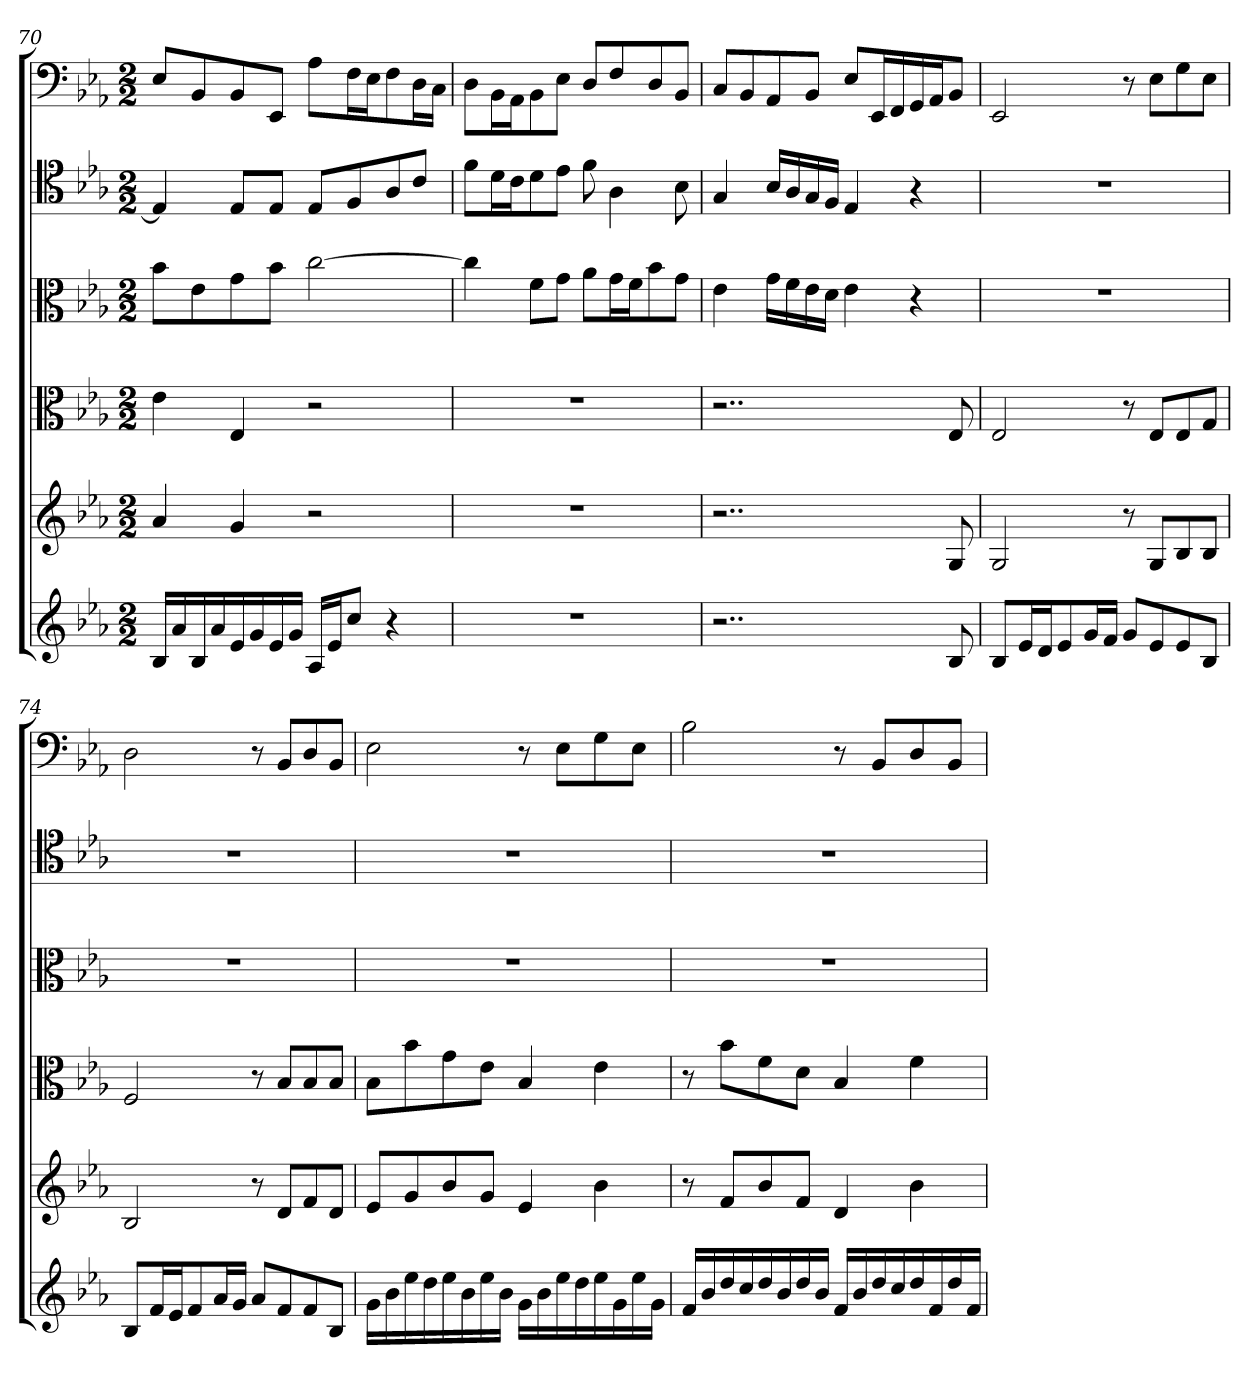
**kern	**kern	**kern	**kern	**kern	**kern
*part6	*part5	*part4	*part3	*part2	*part1
*staff6	*staff5	*staff4	*staff3	*staff2	*staff1
*	*	*clefC3	*clefC3	*clefC4	*clefF4
*k[b-e-a-]	*k[b-e-a-]	*k[b-e-a-]	*k[b-e-a-]	*k[b-e-a-]	*k[b-e-a-]
*E-:	*E-:	*E-:	*E-:	*E-:	*E-:
*M2/2	*M2/2	*M2/2	*M2/2	*M2/2	*M2/2
=70	=70	=70	=70	=70	=70
16B-LL	4a-	4e-	8b-\L	4E-]	8E-/L
16a-	.	.	.	.	.
16B-	.	.	8e-\	.	8BB-/
16a-	.	.	.	.	.
16e-	4g	4E-	8g\	8E-/L	8BB-/
16g	.	.	.	.	.
16e-	.	.	8b-\J	8E-/J	8EE-/J
16gJJ	.	.	.	.	.
16A-LL	2r	2r	[2cc	8E-/L	8A-\L
16e-J	.	.	.	.	.
8ccJ	.	.	.	8F/	16F\L
.	.	.	.	.	16E-\J
4r	.	.	.	8A-/	8F\
.	.	.	.	8c/J	16D\L
.	.	.	.	.	16C\JJ
=71	=71	=71	=71	=71	=71
1r	1r	1r	4cc]	8f\L	8D\L
.	.	.	.	16d\L	16BB-\L
.	.	.	.	16c\J	16AA-\J
.	.	.	8f\L	8d\	8BB-\
.	.	.	8g\J	8e-\J	8E-\J
.	.	.	8a-\L	8f	8D/L
.	.	.	16g\L	4A-	8F/
.	.	.	16f\J	.	.
.	.	.	8b-\	.	8D/
.	.	.	8g\J	8B-	8BB-/J
=72	=72	=72	=72	=72	=72
2..r	2..r	2..r	4e-	4G	8C/L
.	.	.	.	.	8BB-/
.	.	.	16g\LL	16B-/LL	8AA-/
.	.	.	16f\	16A-/	.
.	.	.	16e-\	16G/	8BB-/J
.	.	.	16d\JJ	16F/JJ	.
.	.	.	4e-	4E-	8E-/L
.	.	.	.	.	16EE-/L
.	.	.	.	.	16FF/
.	.	.	4r	4r	16GG/
.	.	.	.	.	16AA-/J
8B-	8G	8E-	.	.	8BB-/J
=73	=73	=73	=73	=73	=73
8B-L	2G	2E-	1r	1r	2EE-
16e-L	.	.	.	.	.
16dJ	.	.	.	.	.
8e-	.	.	.	.	.
16gL	.	.	.	.	.
16fJJ	.	.	.	.	.
8gL	8r	8r	.	.	8r
8e-	8GL	8E-/L	.	.	8E-\L
8e-	8B-	8E-/	.	.	8G\
8B-J	8B-J	8G/J	.	.	8E-\J
=74	=74	=74	=74	=74	=74
8B-L	2B-	2F	1r	1r	2D
16fL	.	.	.	.	.
16e-J	.	.	.	.	.
8f	.	.	.	.	.
16a-L	.	.	.	.	.
16gJJ	.	.	.	.	.
8a-L	8r	8r	.	.	8r
8f	8dL	8B-/L	.	.	8BB-/L
8f	8f	8B-/	.	.	8D/
8B-J	8dJ	8B-/J	.	.	8BB-/J
=75	=75	=75	=75	=75	=75
16gLL	8e-L	8B-\L	1r	1r	2E-
16b-	.	.	.	.	.
16ee-	8g	8b-\	.	.	.
16dd	.	.	.	.	.
16ee-	8b-	8g\	.	.	.
16b-	.	.	.	.	.
16ee-	8gJ	8e-\J	.	.	.
16b-JJ	.	.	.	.	.
16gLL	4e-	4B-	.	.	8r
16b-	.	.	.	.	.
16ee-	.	.	.	.	8E-\L
16dd	.	.	.	.	.
16ee-	4b-	4e-	.	.	8G\
16g	.	.	.	.	.
16ee-	.	.	.	.	8E-\J
16gJJ	.	.	.	.	.
=76	=76	=76	=76	=76	=76
16fLL	8r	8r	1r	1r	2B-
16b-	.	.	.	.	.
16dd	8fL	8b-\L	.	.	.
16cc	.	.	.	.	.
16dd	8b-	8f\	.	.	.
16b-	.	.	.	.	.
16dd	8fJ	8d\J	.	.	.
16b-JJ	.	.	.	.	.
16fLL	4d	4B-	.	.	8r
16b-	.	.	.	.	.
16dd	.	.	.	.	8BB-/L
16cc	.	.	.	.	.
16dd	4b-	4f	.	.	8D/
16f	.	.	.	.	.
16dd	.	.	.	.	8BB-/J
16fJJ	.	.	.	.	.
=	=	=	=	=	=
*-	*-	*-	*-	*-	*-
